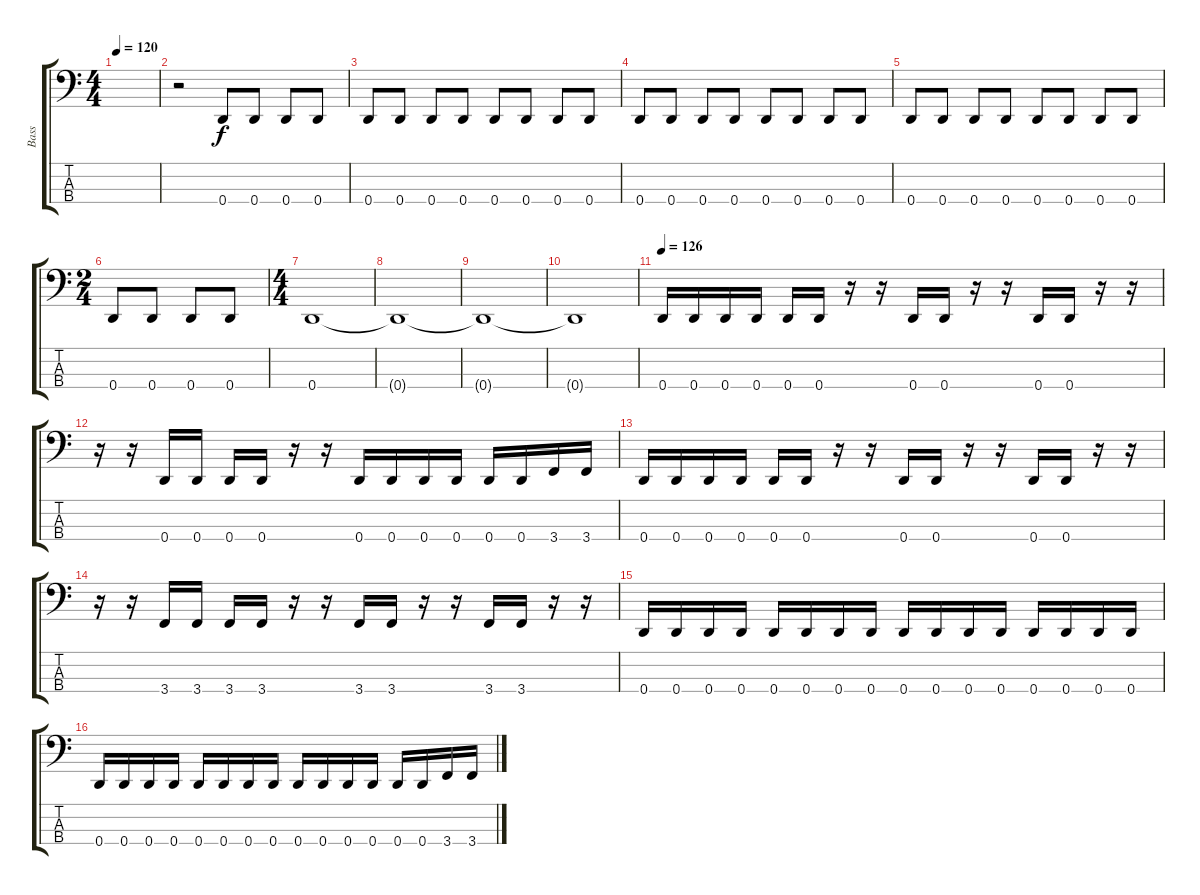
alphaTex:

\track ("Bass" "Bass") {instrument electricbasspick}
\staff {score tabs}
\tuning (F2 C2 G1 D1) {hide}
\ts (4 4)
\tempo 120
\clef f4
\ks c
|
r.2 0.4.8 0.4.8 0.4.8 0.4.8 |
0.4.8 0.4.8 0.4.8 0.4.8 0.4.8 0.4.8 0.4.8 0.4.8 |
0.4.8 0.4.8 0.4.8 0.4.8 0.4.8 0.4.8 0.4.8 0.4.8 |
0.4.8 0.4.8 0.4.8 0.4.8 0.4.8 0.4.8 0.4.8 0.4.8 |
\ts (2 4)
0.4.8 0.4.8 0.4.8 0.4.8 |
\ts (4 4)
0.4.1 |
0.4{t}.1 |
0.4{t}.1 |
0.4{t}.1 |
\tempo 126
0.4.16 0.4.16 0.4.16 0.4.16 0.4.16 0.4.16 r.16 r.16 0.4.16 0.4.16 r.16 r.16 0.4.16 0.4.16 r.16 r.16 |
r.16 r.16 0.4.16 0.4.16 0.4.16 0.4.16 r.16 r.16 0.4.16 0.4.16 0.4.16 0.4.16 0.4.16 0.4.16 3.4.16 3.4.16 |
0.4.16 0.4.16 0.4.16 0.4.16 0.4.16 0.4.16 r.16 r.16 0.4.16 0.4.16 r.16 r.16 0.4.16 0.4.16 r.16 r.16 |
r.16 r.16 3.4.16 3.4.16 3.4.16 3.4.16 r.16 r.16 3.4.16 3.4.16 r.16 r.16 3.4.16 3.4.16 r.16 r.16 |
0.4.16 0.4.16 0.4.16 0.4.16 0.4.16 0.4.16 0.4.16 0.4.16 0.4.16 0.4.16 0.4.16 0.4.16 0.4.16 0.4.16 0.4.16 0.4.16 |
0.4.16 0.4.16 0.4.16 0.4.16 0.4.16 0.4.16 0.4.16 0.4.16 0.4.16 0.4.16 0.4.16 0.4.16 0.4.16 0.4.16 3.4.16 3.4.16
